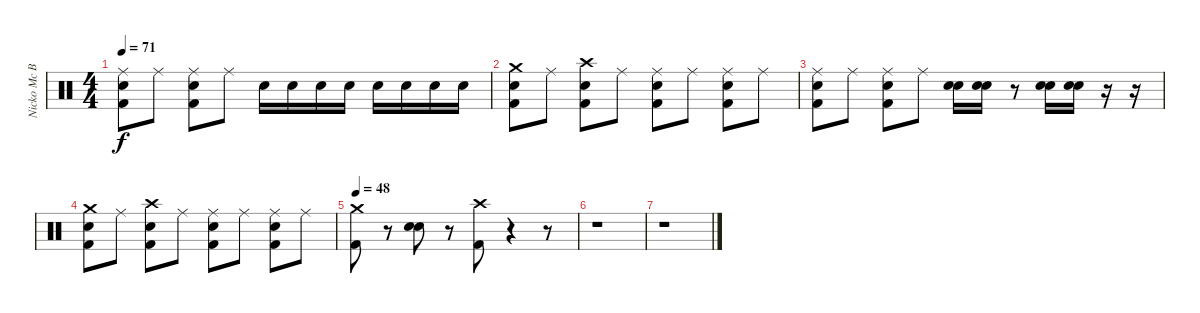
\track ("Nicko Mc Brain" "Nicko Mc B") {instrument percussion}
\staff {score}
\articulation defaults
\ts (4 4)
\tempo 71
\clef neutral
\ks c
("Ride (middle)" "Snare (hit) 2" "Kick (hit) 2").8{bd 60 dy f} "Ride (middle)".8 ("Ride (middle)" "Snare (hit) 2" "Kick (hit) 2").8{bd 60} "Ride (middle)".8 "Snare (hit) 2".16 "Snare (hit) 2".16 "Snare (hit) 2".16 "Snare (hit) 2".16 "Snare (hit) 2".16 "Snare (hit) 2".16 "Snare (hit) 2".16 "Snare (hit) 2".16 |
("Crash medium (hit)" "Snare (hit) 2" "Kick (hit) 2").8{bd 60} "Ride (middle)".8 ("Crash high (hit)" "Snare (hit) 2" "Kick (hit) 2").8{bd 60} "Ride (middle)".8 ("Ride (middle)" "Snare (hit) 2" "Kick (hit) 2").8{bd 60} "Ride (middle)".8 ("Ride (middle)" "Snare (hit) 2" "Kick (hit) 2").8{bd 60} "Ride (middle)".8 |
("Ride (middle)" "Snare (hit) 2" "Kick (hit) 2").8 "Ride (middle)".8 ("Ride (middle)" "Snare (hit) 2" "Kick (hit) 2").8 "Ride (middle)".8 ("Snare (hit) 2" "Snare (hit) 2").16{bd 120} ("Snare (hit) 2" "Snare (hit) 2").16{bd 120} r.8 ("Snare (hit) 2" "Snare (hit) 2").16{bd 120} ("Snare (hit) 2" "Snare (hit) 2").16{bd 120} r.16 r.16 |
("Crash medium (hit)" "Kick (hit) 2" "Snare (hit) 2").8 "Ride (middle)".8 ("Crash high (hit)" "Snare (hit) 2" "Kick (hit) 2").8 "Ride (middle)".8 ("Ride (middle)" "Kick (hit) 2" "Snare (hit) 2").8 "Ride (middle)".8 ("Ride (middle)" "Snare (hit) 2" "Kick (hit) 2").8 "Ride (middle)".8 |
\tempo 48
("Crash medium (hit)" "Kick (hit) 2").8 r.8 ("Snare (hit) 2" "Snare (hit) 2").8{bd 60} r.8 ("Crash high (hit)" "Kick (hit) 2").8 r.4 r.8 |
r.1 |
r.1
